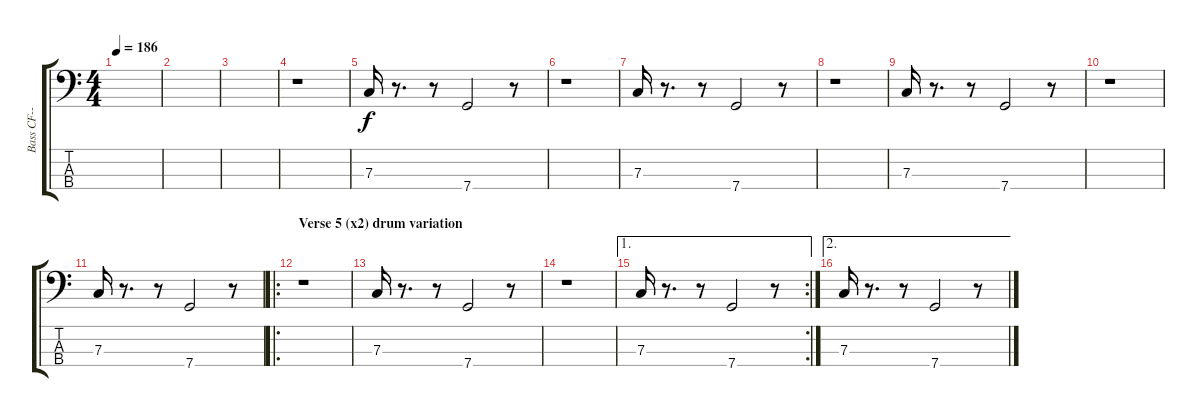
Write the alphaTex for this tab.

\track ("Bass CF--" "Bass CF--") {instrument electricbassfinger}
\staff {score tabs}
\tuning (G2 D2 F1 C1) {hide}
\ts (4 4)
\tempo 186
\clef f4
\ks c
|
|
|
r.1 |
7.3.16 r.8{d} r.8 7.4.2 r.8 |
r.1 |
7.3.16 r.8{d} r.8 7.4.2 r.8 |
r.1 |
7.3.16 r.8{d} r.8 7.4.2 r.8 |
r.1 |
7.3.16 r.8{d} r.8 7.4.2 r.8 |
\ro
\section ("" "Verse 5 (x2) drum variation")
r.1 |
7.3.16 r.8{d} r.8 7.4.2 r.8 |
r.1 |
\ae 1
\rc 2
7.3.16 r.8{d} r.8 7.4.2 r.8 |
\ae 2
7.3.16 r.8{d} r.8 7.4.2 r.8
